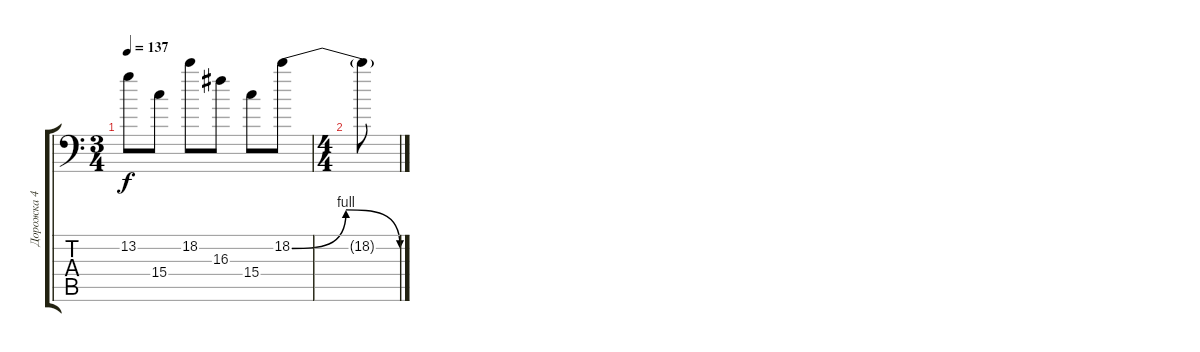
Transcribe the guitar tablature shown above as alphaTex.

\track ("Дорожка 4" "Дорожка 4") {instrument distortionguitar}
\staff {score tabs}
\tuning (B3 Gb3 D3 A2 E2 A1) {hide}
\ts (3 4)
\tempo 137
\clef f4
\ks c
13.2{t}.8{dy f} 15.4.8 18.2.8 16.3.8 15.4.8 18.2{be (bendrelease 0 0 30 4 30 4 60 0)}.8 |
\ts (4 4)
18.2{t}.8
